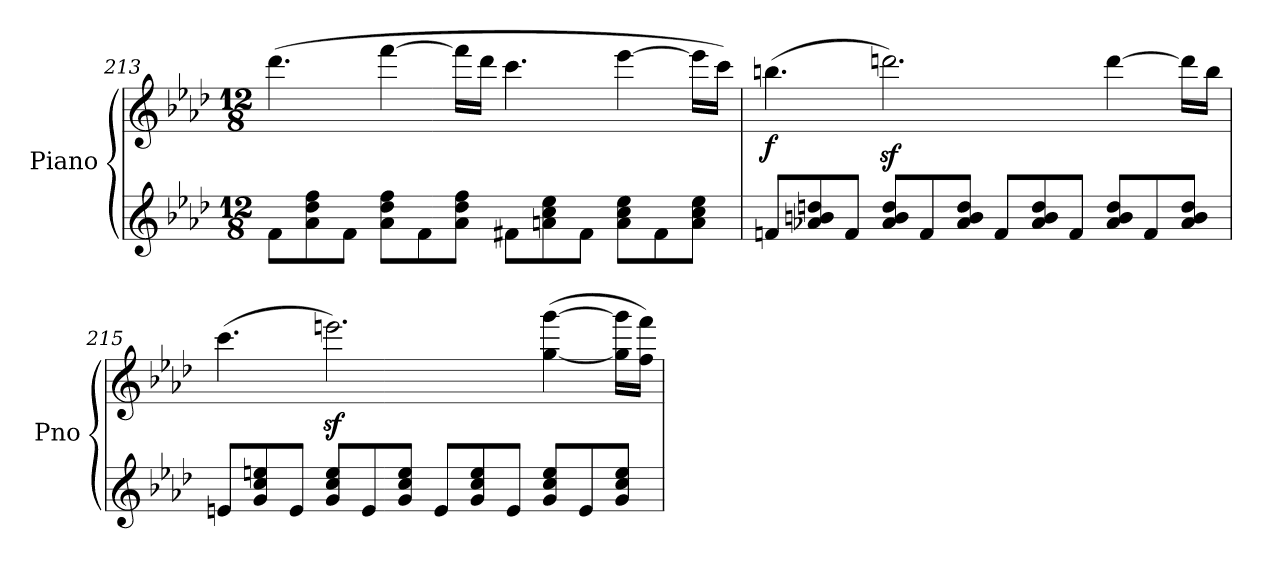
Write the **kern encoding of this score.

**kern	**kern	**dynam
*part1	*part1	*part1
*staff2	*staff1	*staff1/2
*I"Piano	*	*
*I'Pno	*	*
!!LO:LB:g=z
*clefG2	*clefG2	*
*k[b-e-a-d-]	*k[b-e-a-d-]	*
*M12/8	*M12/8	*
=213	=213	=213
!	!	!LO:DY:b
8f\L	(4.ddd-\	other-dynamics
8a-\ 8dd-\ 8ff\	.	.
8f\J	.	.
8a-\ 8dd-\ 8ff\L	[4fff\	.
8f\	.	.
8a-\ 8dd-\ 8ff\J	16fff\LL]	.
.	16ddd-\JJ	.
8f#X\L	4.ccc\	.
8an\ 8cc\ 8ee-\	.	.
8f#\J	.	.
8a\ 8cc\ 8ee-\L	[4eee-\	.
8f#\	.	.
8a\ 8cc\ 8ee-\J	16eee-\LL]	.
.	16ccc\JJ)	.
!!LO:LB:g=z
=214	=214	=214
!	!	!LO:DY:b
8fn/L	(4.bbn\	f
8a-X/ 8bn/ 8ddn/	.	.
8f/J	.	.
8a-/ 8b/ 8dd/L	2.dddnz<\)	.
8f/	.	.
8a-/ 8b/ 8dd/J	.	.
8f/L	.	.
8a-/ 8b/ 8dd/	.	.
8f/J	.	.
8a-/ 8b/ 8dd/L	[4ddd\	.
8f/	.	.
8a-/ 8b/ 8dd/J	16ddd\LL]	.
.	16bb\JJ	.
=215	=215	=215
8en/L	(4.ccc\	.
8g/ 8cc/ 8een/	.	.
8e/J	.	.
8g/ 8cc/ 8ee/L	2.eeenz<\)	.
8e/	.	.
8g/ 8cc/ 8ee/J	.	.
8e/L	.	.
8g/ 8cc/ 8ee/	.	.
8e/J	.	.
8g/ 8cc/ 8ee/L	([4gg\ [4ggg\	.
8e/	.	.
8g/ 8cc/ 8ee/J	16gg\] 16ggg\]LL	.
.	16ff\ 16fff\JJ)	.
=	=	=
*-	*-	*-
